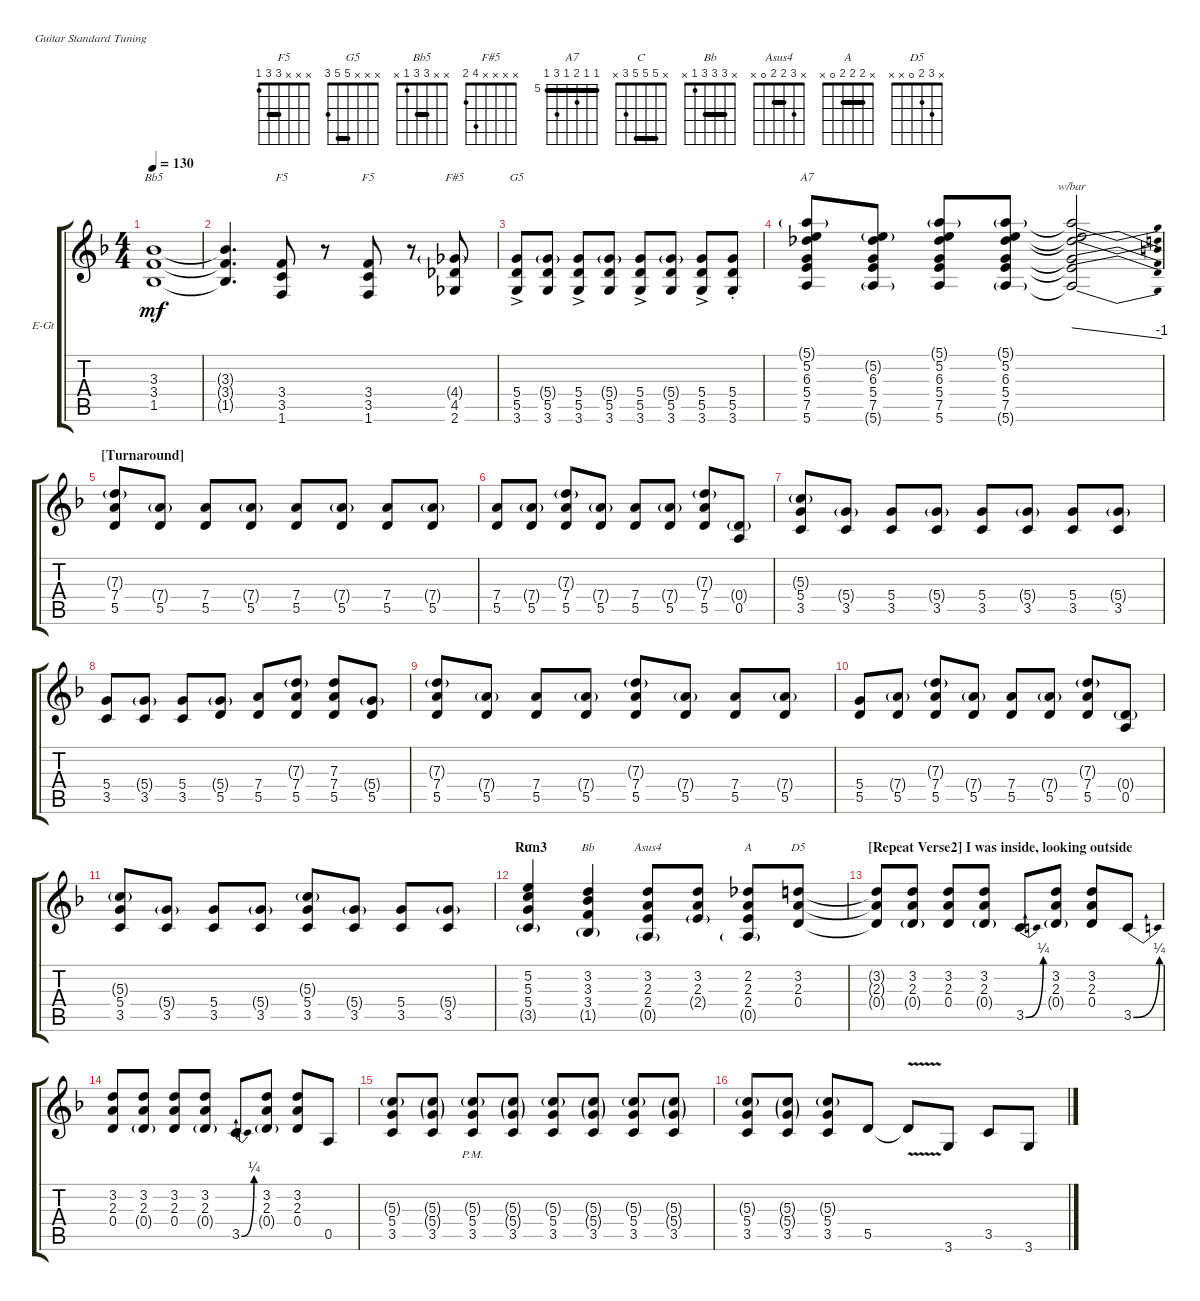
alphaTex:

\defaultSystemsLayout 4
\bracketExtendMode groupsimilarinstruments
\firstSystemTrackNameOrientation horizontal
\otherSystemsTrackNameOrientation horizontal
\track ("Electric Guitar" "E-Gt") {instrument overdrivenguitar}
\staff {score tabs}
\tuning (E4 B3 G3 D3 A2 E2)
\chord ("F5" x x x 3 3 1) {barre 3}
\chord ("G5" x x x 5 5 3) {barre 5}
\chord ("Bb5" x x 3 3 1 x) {barre 3}
\chord ("F#5" x x x x 4 2)
\chord ("A7" 5 5 6 5 7 5) {firstfret 5 barre (5 5 5)}
\chord ("C" x 5 5 5 3 x) {barre (5 5)}
\chord ("Bb" x 3 3 3 1 x) {barre (3 3)}
\chord ("Asus4" x 3 2 2 0 x) {barre 2}
\chord ("A" x 2 2 2 0 x) {barre (2 2)}
\chord ("D5" x 3 2 0 x x)
\ts (4 4)
\tempo 130
\clef g2
\ks dminor
(1.5 3.4 3.3).1{ch "Bb5" dy mf} |
(1.5{t} 3.4{t} 3.3{t}).4{d} (1.6 3.5 3.4).8{ch "F5"} r.8 (1.6 3.5 3.4).8{ch "F5"} r.8 (2.6 4.5 4.4{g}).8{ch "F#5"} |
(3.6{ac} 5.5 5.4).8{ch "G5"} (3.6 5.5 5.4{g}).8 (3.6{ac} 5.5 5.4).8 (3.6 5.5 5.4{g}).8 (3.6{ac} 5.5 5.4).8 (3.6 5.5 5.4{g}).8 (3.6{ac} 5.5 5.4).8 (3.6{st} 5.5{st} 5.4{st}).8 |
(6.3 7.5 5.4 5.6 5.2 5.1{g}).8{ch "A7"} (6.3 7.5 5.4 5.6{g} 5.2{g}).8 (6.3 7.5 5.4 5.6 5.2 5.1{g}).8 (6.3 7.5 5.4 5.6{g} 5.2 5.1{g}).8 (6.3{t} 7.5{t} 5.4{t} 5.6{t} 5.2{t} 5.1{t}).2{tbe (dive default 52.8 0 60 -4)} |
\section ("" "[Turnaround] ")
(5.5 7.4 7.3{g}).8 (5.5 7.4{g}).8 (5.5 7.4).8 (5.5 7.4{g}).8 (5.5 7.4).8 (5.5 7.4{g}).8 (5.5 7.4).8 (5.5 7.4{g}).8 |
(5.5 7.4).8 (5.5 7.4{g}).8 (5.5 7.4 7.3{g}).8 (5.5 7.4{g}).8 (5.5 7.4).8 (5.5 7.4{g}).8 (5.5 7.4 7.3{g}).8 (0.5 0.4{g}).8 |
(3.5 5.4 5.3{g}).8 (3.5 5.4{g}).8 (3.5 5.4).8 (3.5 5.4{g}).8 (3.5 5.4).8 (3.5 5.4{g}).8 (3.5 5.4).8 (3.5 5.4{g}).8 |
(3.5 5.4).8 (3.5 5.4{g}).8 (3.5 5.4).8 (5.5 5.4{g}).8 (5.5 7.4).8 (5.5 7.4 7.3{g}).8 (5.5 7.4 7.3).8 (5.5 5.4{g}).8 |
(5.5 7.4 7.3{g}).8 (5.5 7.4{g}).8 (5.5 7.4).8 (5.5 7.4{g}).8 (5.5 7.4 7.3{g}).8 (5.5 7.4{g}).8 (5.5 7.4).8 (5.5 7.4{g}).8 |
(5.5 5.4).8 (5.5 7.4{g}).8 (5.5 7.4 7.3{g}).8 (5.5 7.4{g}).8 (5.5 7.4).8 (5.5 7.4{g}).8 (5.5 7.4 7.3{g}).8 (0.5 0.4{g}).8 |
(3.5 5.4 5.3{g}).8 (3.5 5.4{g}).8 (3.5 5.4).8 (3.5 5.4{g}).8 (3.5 5.4 5.3{g}).8 (3.5 5.4{g}).8 (3.5 5.4).8 (3.5 5.4{g}).8 |
\section ("" "Run3")
(5.2 5.3 5.4 3.5{g}).4{ch "C"} (1.5{g} 3.4 3.2 3.3).4{ch "Bb"} (2.4 3.2 2.3 0.5{g}).8{ch "Asus4"} (2.4{g} 3.2 2.3).8 (0.5{g} 2.4 2.3 2.2).8{ch "A"} (0.4 2.3 3.2).8{ch "D5"} |
\section ("" "[Repeat Verse2] I was inside, looking outside")
(0.4{t} 2.3{t} 3.2{t}).8 (0.4{g} 2.3 3.2).8 (0.4 2.3 3.2).8 (0.4{g} 2.3 3.2).8 3.5{be (bend 0 0 58.8 1)}.8 (0.4{g} 2.3 3.2).8 (0.4 2.3 3.2).8 3.5{be (bend 0 0 58.8 1)}.8 |
(0.4 2.3 3.2).8 (0.4{g} 2.3 3.2).8 (0.4 2.3 3.2).8 (0.4{g} 2.3 3.2).8 3.5{be (bend 0 0 58.8 1)}.8 (0.4{g} 2.3 3.2).8 (0.4 2.3 3.2).8 0.5.8 |
(3.5 5.4 5.3{g}).8 (3.5 5.4{g} 5.3{g}).8 (3.5{pm} 5.4 5.3{g}).8 (3.5 5.4{g} 5.3{g}).8 (3.5 5.4 5.3{g}).8 (3.5 5.4{g} 5.3{g}).8 (3.5 5.4 5.3{g}).8 (3.5 5.4{g} 5.3{g}).8 |
(3.5 5.4 5.3{g}).8 (3.5 5.4{g} 5.3{g}).8 (3.5 5.4 5.3{g}).8 5.5.8 5.5{v t}.8 3.6.8 3.5.8 3.6.8
